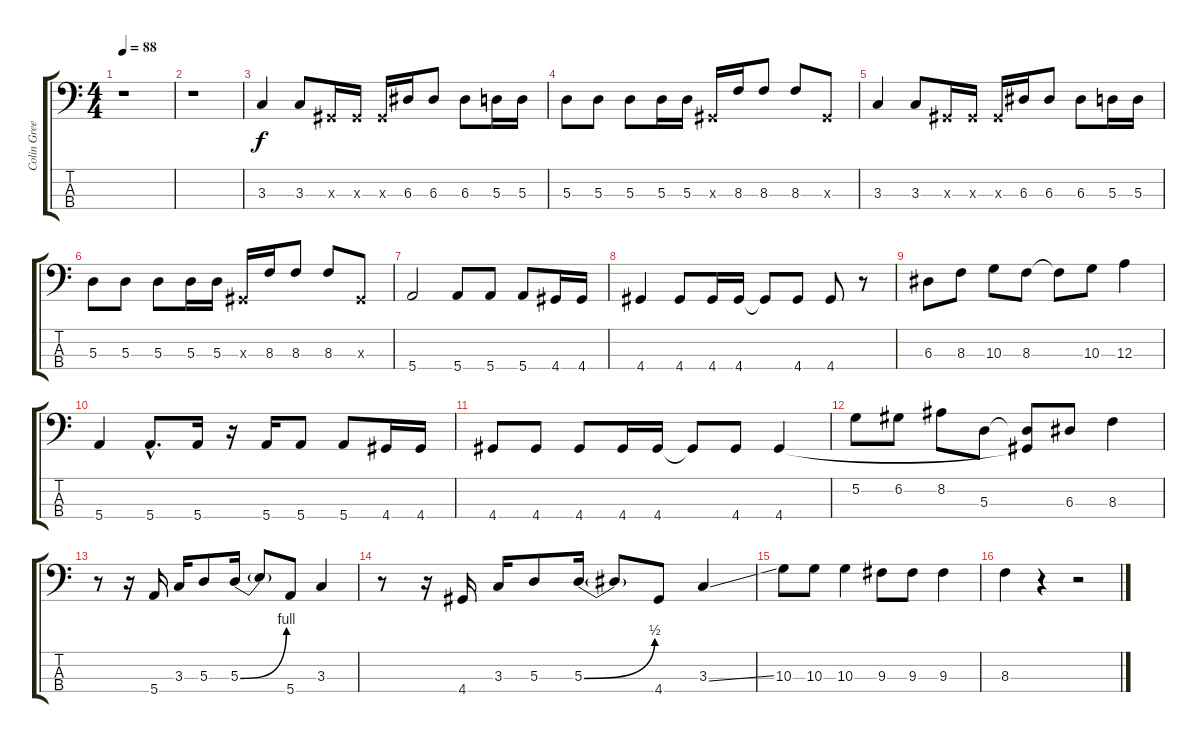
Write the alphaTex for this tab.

\track ("Colin Greenwood" "Colin Gree") {instrument electricbassfinger}
\staff {score tabs}
\tuning (G2 D2 A1 E1) {hide}
\ts (4 4)
\tempo 88
\clef f4
\ks c
r.1{dy f instrument electricbassfinger} |
r.1 |
3.3.4 3.3.8 -1.3{x}.16 -1.3{x}.16 -1.3{x}.16 6.3.16 6.3.8 6.3.8 5.3.16 5.3.16 |
5.3.8 5.3.8 5.3.8 5.3.16 5.3.16 -1.3{x}.16 8.3.16 8.3.8 8.3.8 -1.3{x}.8 |
3.3.4 3.3.8 -1.3{x}.16 -1.3{x}.16 -1.3{x}.16 6.3.16 6.3.8 6.3.8 5.3.16 5.3.16 |
5.3.8 5.3.8 5.3.8 5.3.16 5.3.16 -1.3{x}.16 8.3.16 8.3.8 8.3.8 -1.3{x}.8 |
5.4.2 5.4.8 5.4.8 5.4.8 4.4.16 4.4.16 |
4.4.4 4.4.8 4.4.16 4.4.16 4.4{t}.8 4.4.8 4.4.8 r.8 |
6.3.8 8.3.8 10.3.8 8.3.8 8.3{t}.8 10.3.8 12.3.4 |
5.4.4 5.4{hac}.8{d} 5.4.16 r.16 5.4.16 5.4.8 5.4.8 4.4.16 4.4.16 |
4.4.8 4.4.8 4.4.8 4.4.16 4.4.16 4.4{t}.8 4.4.8 4.4.4 |
5.2.8 6.2.8 8.2.8 5.3.8 (5.3{t} 4.4{t}).8 6.3.8 8.3.4 |
r.8 r.16 5.4.16 3.3.16 5.3.8 5.3{be (bend 0 0 60 4)}.16 5.3{t}.8 5.4.8 3.3.4 |
r.8 r.16 4.4.16 3.3.16 5.3.8 5.3{be (bend 0 0 60 2)}.16 5.3{t}.8 4.4.8 3.3{ss}.4 |
10.3.8 10.3.8 10.3.4 9.3.8 9.3.8 9.3.4 |
8.3.4 r.4 r.2
